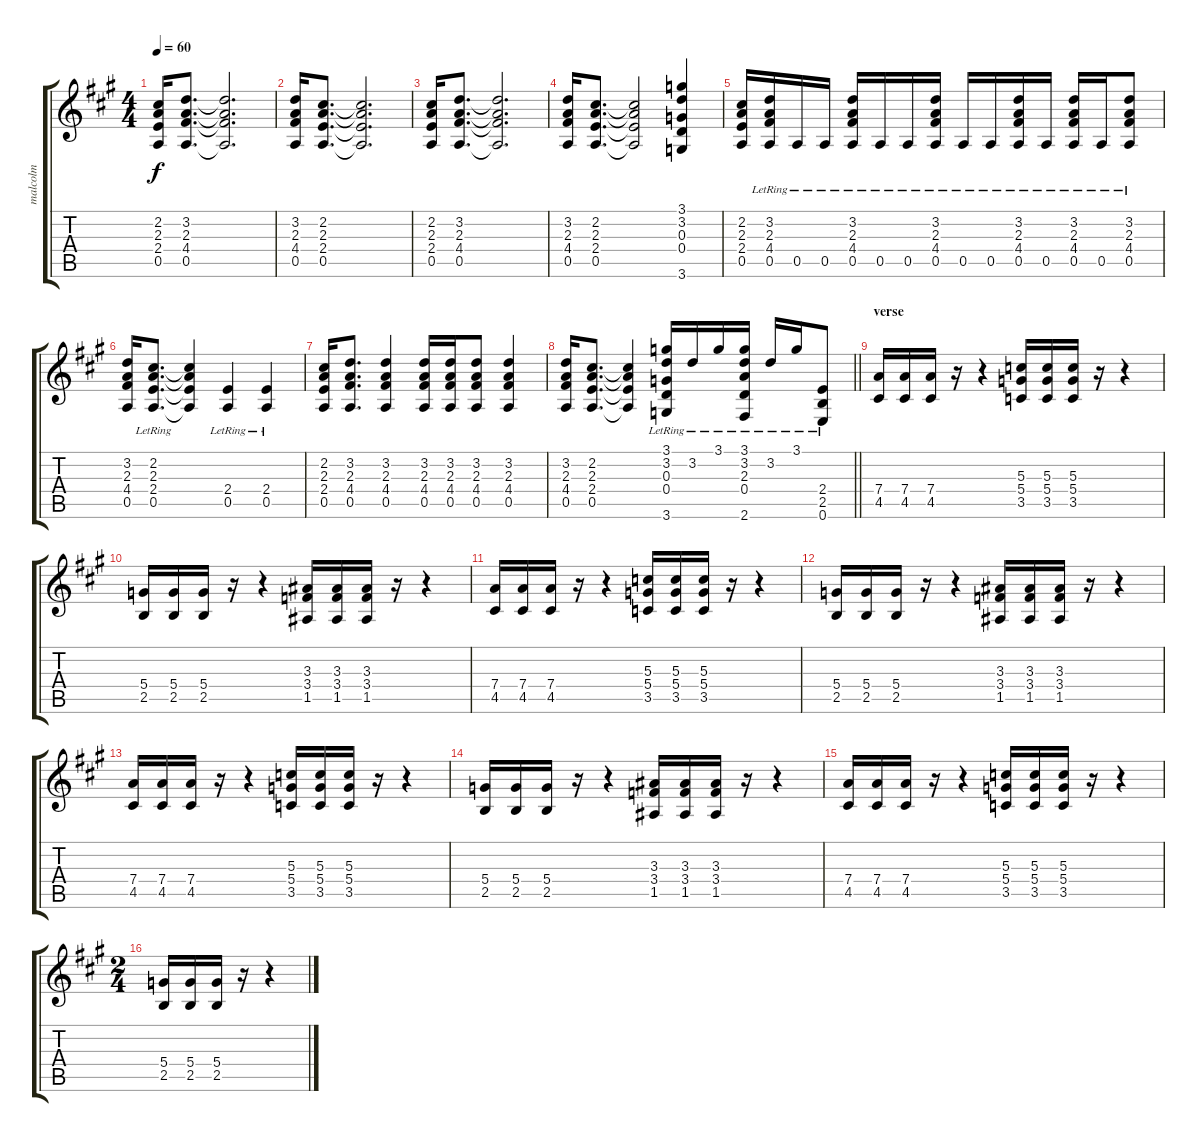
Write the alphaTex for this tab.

\track ("malcolm" "malcolm") {instrument overdrivenguitar}
\staff {score tabs}
\tuning (E4 B3 G3 D3 A2 E2) {hide}
\ts (4 4)
\tempo 60
\clef g2
\ks a
(2.2 2.3 2.4 0.5).16{dy f instrument overdrivenguitar} (3.2 2.3 4.4 0.5).8{d} (3.2{t} 2.3{t} 4.4{t} 0.5{t}).2{d} |
(3.2 2.3 4.4 0.5).16 (2.2 2.3 2.4 0.5).8{d} (2.2{t} 2.3{t} 2.4{t} 0.5{t}).2{d} |
(2.2 2.3 2.4 0.5).16 (3.2 2.3 4.4 0.5).8{d} (3.2{t} 2.3{t} 4.4{t} 0.5{t}).2{d} |
(3.2 2.3 4.4 0.5).16 (2.2 2.3 2.4 0.5).8{d} (2.2{t} 2.3{t} 2.4{t} 0.5{t}).2 (3.1 3.2 0.3 0.4 3.6).4 |
(2.2 2.3 2.4 0.5).16 (3.2{lr} 2.3{lr} 4.4{lr} 0.5{lr}).16 0.5{lr}.16 0.5{lr}.16 (3.2{lr} 2.3{lr} 4.4{lr} 0.5{lr}).16 0.5{lr}.16 0.5{lr}.16 (3.2{lr} 2.3{lr} 4.4{lr} 0.5{lr}).16 0.5{lr}.16 0.5{lr}.16 (3.2{lr} 2.3{lr} 4.4{lr} 0.5{lr}).16 0.5{lr}.16 (3.2{lr} 2.3{lr} 4.4{lr} 0.5{lr}).16 0.5{lr}.16 (3.2{lr} 2.3{lr} 4.4{lr} 0.5{lr}).8 |
(3.2 2.3 4.4 0.5).16 (2.2{lr} 2.3{lr} 2.4{lr} 0.5{lr}).8{d} (2.2{t} 2.3{t} 2.4{t} 0.5{t}).4 (2.4{lr} 0.5{lr}).4 (2.4{lr} 0.5{lr}).4 |
(2.2 2.3 2.4 0.5).16 (3.2 2.3 4.4 0.5).8{d} (3.2 2.3 4.4 0.5).4 (3.2 2.3 4.4 0.5).16 (3.2 2.3 4.4 0.5).16 (3.2 2.3 4.4 0.5).8 (3.2 2.3 4.4 0.5).4 |
\barLineRight lightlight
(3.2 2.3 4.4 0.5).16 (2.2 2.3 2.4 0.5).8{d} (2.2{t} 2.3{t} 2.4{t} 0.5{t}).4 (3.1{lr} 3.2{lr} 0.3{lr} 0.4{lr} 3.6{lr}).16 3.2{lr}.16 3.1{lr}.16 (3.1{lr} 3.2{lr} 2.3{lr} 0.4{lr} 2.6{lr}).16 3.2{lr}.16 3.1{lr}.16 (2.4{lr} 2.5{lr} 0.6{lr}).8 |
\section ("" "verse")
(7.4 4.5).16 (7.4 4.5).16 (7.4 4.5).16 r.16 r.4 (5.3 5.4 3.5).16 (5.3 5.4 3.5).16 (5.3 5.4 3.5).16 r.16 r.4 |
(5.4 2.5).16 (5.4 2.5).16 (5.4 2.5).16 r.16 r.4 (3.3 3.4 1.5).16 (3.3 3.4 1.5).16 (3.3 3.4 1.5).16 r.16 r.4 |
(7.4 4.5).16 (7.4 4.5).16 (7.4 4.5).16 r.16 r.4 (5.3 5.4 3.5).16 (5.3 5.4 3.5).16 (5.3 5.4 3.5).16 r.16 r.4 |
(5.4 2.5).16 (5.4 2.5).16 (5.4 2.5).16 r.16 r.4 (3.3 3.4 1.5).16 (3.3 3.4 1.5).16 (3.3 3.4 1.5).16 r.16 r.4 |
(7.4 4.5).16 (7.4 4.5).16 (7.4 4.5).16 r.16 r.4 (5.3 5.4 3.5).16 (5.3 5.4 3.5).16 (5.3 5.4 3.5).16 r.16 r.4 |
(5.4 2.5).16 (5.4 2.5).16 (5.4 2.5).16 r.16 r.4 (3.3 3.4 1.5).16 (3.3 3.4 1.5).16 (3.3 3.4 1.5).16 r.16 r.4 |
(7.4 4.5).16 (7.4 4.5).16 (7.4 4.5).16 r.16 r.4 (5.3 5.4 3.5).16 (5.3 5.4 3.5).16 (5.3 5.4 3.5).16 r.16 r.4 |
\ts (2 4)
(5.4 2.5).16 (5.4 2.5).16 (5.4 2.5).16 r.16 r.4
